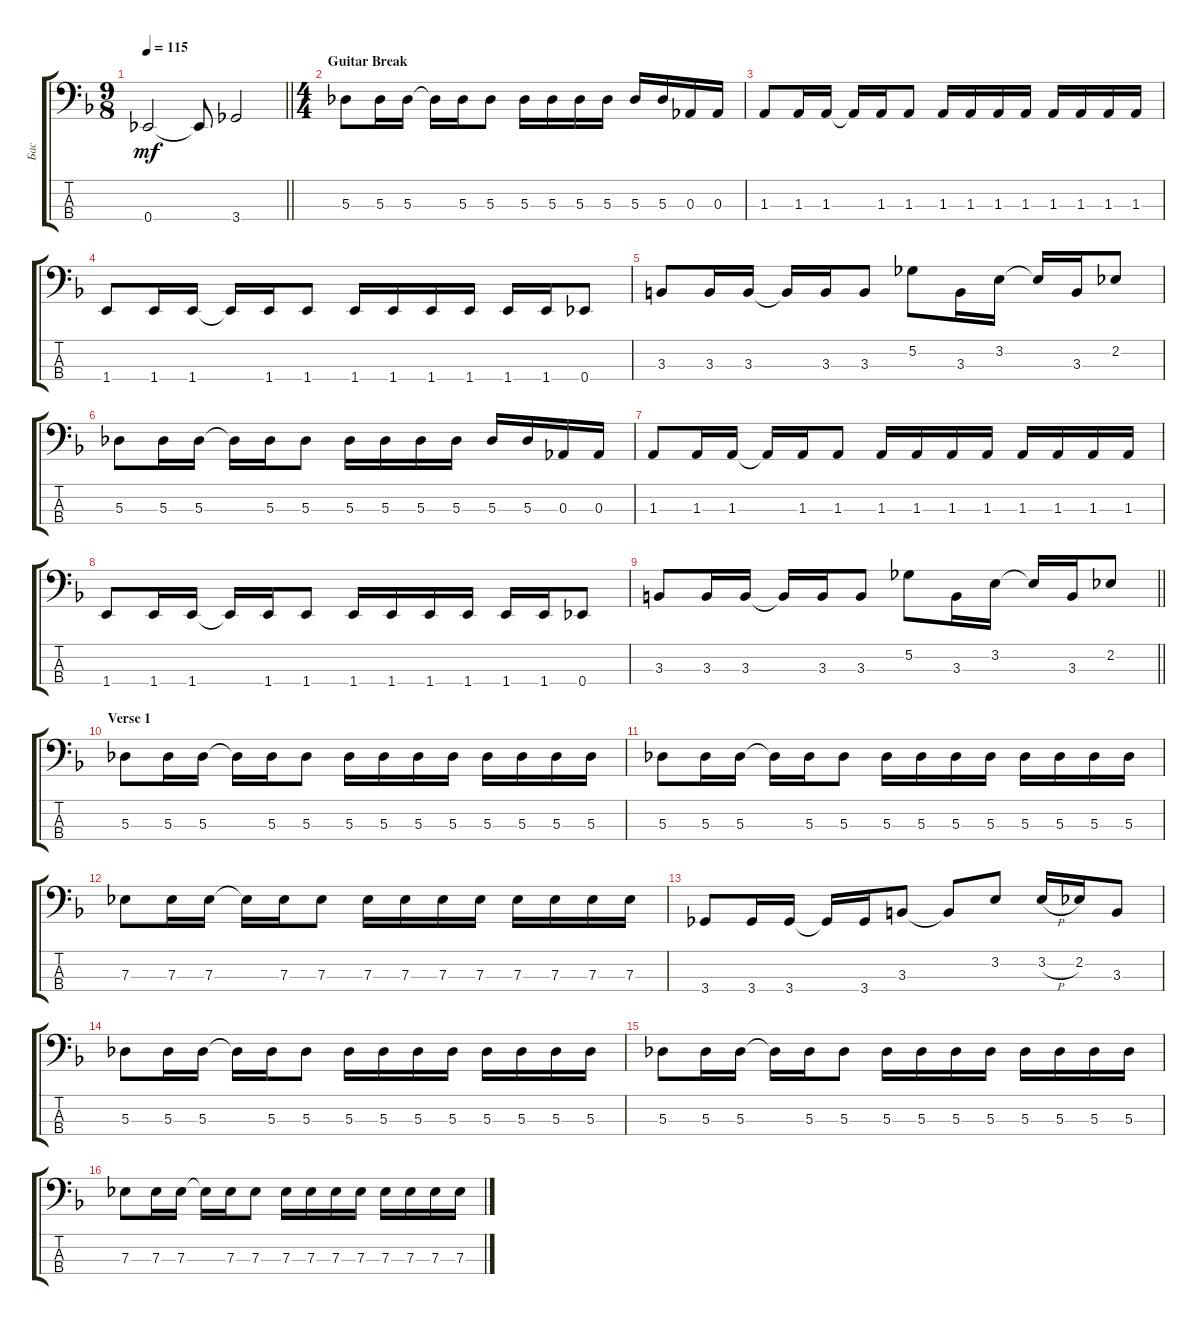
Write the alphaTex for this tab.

\track ("Бас" "Бас") {instrument electricbassfinger}
\staff {score tabs}
\tuning (Gb2 Db2 Ab1 Eb1) {hide}
\ts (9 8)
\tempo 115
\clef f4
\barLineRight lightlight
\ks dminor
0.4.2{dy mf} 0.4{t}.8 3.4.2 |
\ts (4 4)
\section ("" "Guitar Break")
5.3.8 5.3.16 5.3.16 5.3{t}.16 5.3.16 5.3.8 5.3.16 5.3.16 5.3.16 5.3.16 5.3.16 5.3.16 0.3.16 0.3.16 |
1.3.8 1.3.16 1.3.16 1.3{t}.16 1.3.16 1.3.8 1.3.16 1.3.16 1.3.16 1.3.16 1.3.16 1.3.16 1.3.16 1.3.16 |
1.4.8 1.4.16 1.4.16 1.4{t}.16 1.4.16 1.4.8 1.4.16 1.4.16 1.4.16 1.4.16 1.4.16 1.4.16 0.4.8 |
3.3.8 3.3.16 3.3.16 3.3{t}.16 3.3.16 3.3.8 5.2.8 3.3.16 3.2.16 3.2{t}.16 3.3.16 2.2.8 |
5.3.8 5.3.16 5.3.16 5.3{t}.16 5.3.16 5.3.8 5.3.16 5.3.16 5.3.16 5.3.16 5.3.16 5.3.16 0.3.16 0.3.16 |
1.3.8 1.3.16 1.3.16 1.3{t}.16 1.3.16 1.3.8 1.3.16 1.3.16 1.3.16 1.3.16 1.3.16 1.3.16 1.3.16 1.3.16 |
1.4.8 1.4.16 1.4.16 1.4{t}.16 1.4.16 1.4.8 1.4.16 1.4.16 1.4.16 1.4.16 1.4.16 1.4.16 0.4.8 |
\barLineRight lightlight
3.3.8 3.3.16 3.3.16 3.3{t}.16 3.3.16 3.3.8 5.2.8 3.3.16 3.2.16 3.2{t}.16 3.3.16 2.2.8 |
\section ("" "Verse 1")
5.3.8 5.3.16 5.3.16 5.3{t}.16 5.3.16 5.3.8 5.3.16 5.3.16 5.3.16 5.3.16 5.3.16 5.3.16 5.3.16 5.3.16 |
5.3.8 5.3.16 5.3.16 5.3{t}.16 5.3.16 5.3.8 5.3.16 5.3.16 5.3.16 5.3.16 5.3.16 5.3.16 5.3.16 5.3.16 |
7.3.8 7.3.16 7.3.16 7.3{t}.16 7.3.16 7.3.8 7.3.16 7.3.16 7.3.16 7.3.16 7.3.16 7.3.16 7.3.16 7.3.16 |
3.4.8 3.4.16 3.4.16 3.4{t}.16 3.4.16 3.3.8 3.3{t}.8 3.2.8 3.2{h}.16 2.2.16 3.3.8 |
5.3.8 5.3.16 5.3.16 5.3{t}.16 5.3.16 5.3.8 5.3.16 5.3.16 5.3.16 5.3.16 5.3.16 5.3.16 5.3.16 5.3.16 |
5.3.8 5.3.16 5.3.16 5.3{t}.16 5.3.16 5.3.8 5.3.16 5.3.16 5.3.16 5.3.16 5.3.16 5.3.16 5.3.16 5.3.16 |
7.3.8 7.3.16 7.3.16 7.3{t}.16 7.3.16 7.3.8 7.3.16 7.3.16 7.3.16 7.3.16 7.3.16 7.3.16 7.3.16 7.3.16
